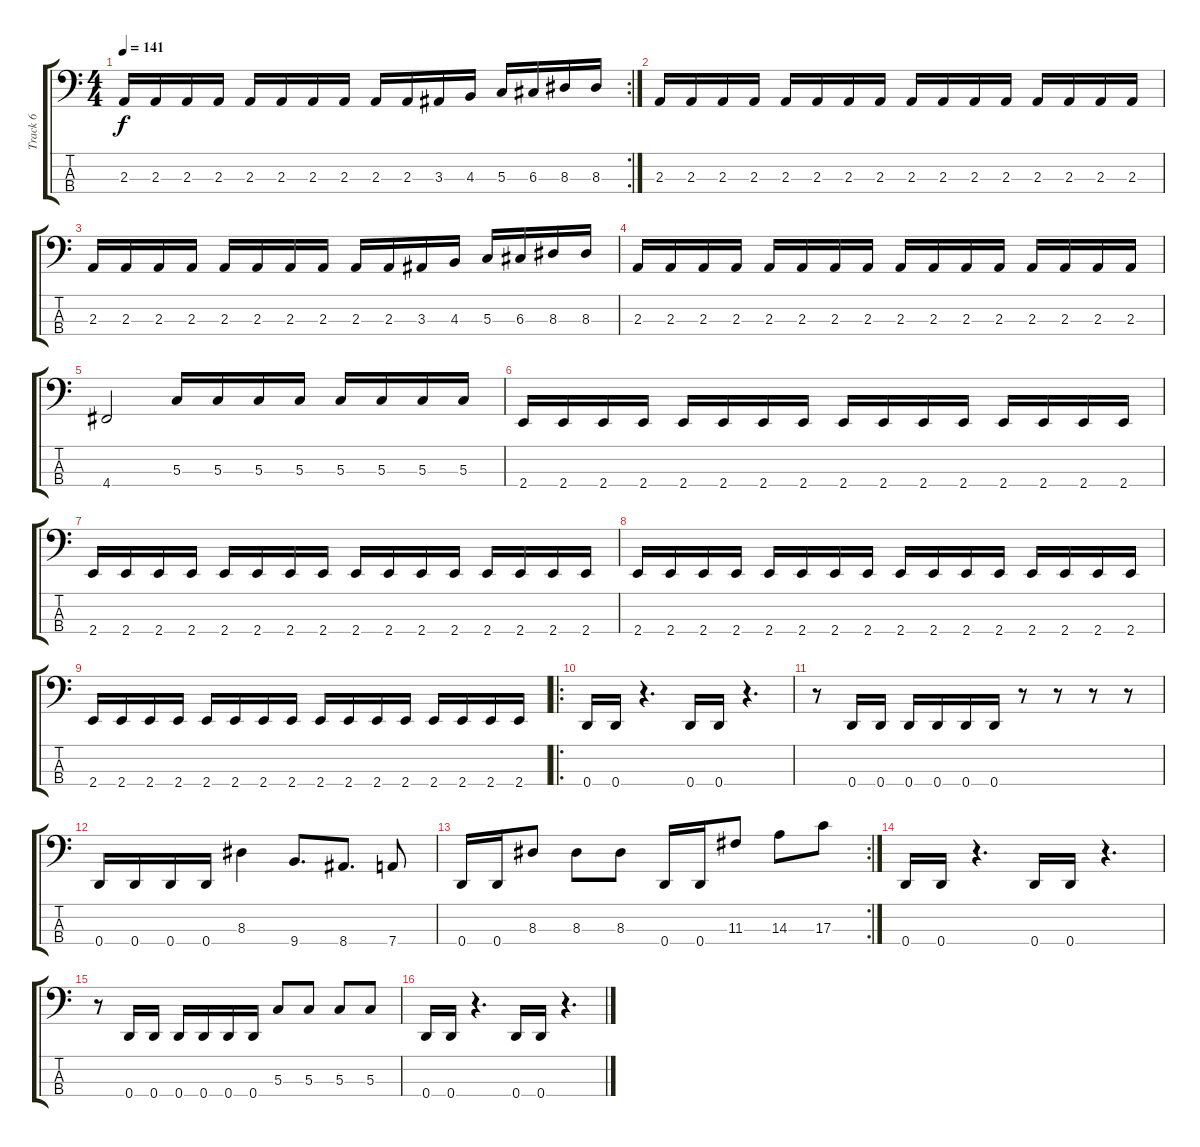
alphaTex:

\track ("Track 6" "Track 6") {instrument electricbassfinger}
\staff {score tabs}
\tuning (F2 C2 G1 D1) {hide}
\rc 2
\ts (4 4)
\tempo 141
\clef f4
\ks c
2.3.16{dy f} 2.3.16 2.3.16 2.3.16 2.3.16 2.3.16 2.3.16 2.3.16 2.3.16 2.3.16 3.3.16 4.3.16 5.3.16 6.3.16 8.3.16 8.3.16 |
2.3.16 2.3.16 2.3.16 2.3.16 2.3.16 2.3.16 2.3.16 2.3.16 2.3.16 2.3.16 2.3.16 2.3.16 2.3.16 2.3.16 2.3.16 2.3.16 |
2.3.16 2.3.16 2.3.16 2.3.16 2.3.16 2.3.16 2.3.16 2.3.16 2.3.16 2.3.16 3.3.16 4.3.16 5.3.16 6.3.16 8.3.16 8.3.16 |
2.3.16 2.3.16 2.3.16 2.3.16 2.3.16 2.3.16 2.3.16 2.3.16 2.3.16 2.3.16 2.3.16 2.3.16 2.3.16 2.3.16 2.3.16 2.3.16 |
4.4.2 5.3.16 5.3.16 5.3.16 5.3.16 5.3.16 5.3.16 5.3.16 5.3.16 |
2.4.16 2.4.16 2.4.16 2.4.16 2.4.16 2.4.16 2.4.16 2.4.16 2.4.16 2.4.16 2.4.16 2.4.16 2.4.16 2.4.16 2.4.16 2.4.16 |
2.4.16 2.4.16 2.4.16 2.4.16 2.4.16 2.4.16 2.4.16 2.4.16 2.4.16 2.4.16 2.4.16 2.4.16 2.4.16 2.4.16 2.4.16 2.4.16 |
2.4.16 2.4.16 2.4.16 2.4.16 2.4.16 2.4.16 2.4.16 2.4.16 2.4.16 2.4.16 2.4.16 2.4.16 2.4.16 2.4.16 2.4.16 2.4.16 |
2.4.16 2.4.16 2.4.16 2.4.16 2.4.16 2.4.16 2.4.16 2.4.16 2.4.16 2.4.16 2.4.16 2.4.16 2.4.16 2.4.16 2.4.16 2.4.16 |
\ro
0.4.16 0.4.16 r.4{d} 0.4.16 0.4.16 r.4{d} |
r.8 0.4.16 0.4.16 0.4.16 0.4.16 0.4.16 0.4.16 r.8 r.8 r.8 r.8 |
0.4.16 0.4.16 0.4.16 0.4.16 8.3.4 9.4.8{d} 8.4.8{d} 7.4.8 |
\rc 2
0.4.16 0.4.16 8.3.8 8.3.8 8.3.8 0.4.16 0.4.16 11.3.8 14.3.8 17.3.8 |
0.4.16 0.4.16 r.4{d} 0.4.16 0.4.16 r.4{d} |
r.8 0.4.16 0.4.16 0.4.16 0.4.16 0.4.16 0.4.16 5.3.8 5.3.8 5.3.8 5.3.8 |
0.4.16 0.4.16 r.4{d} 0.4.16 0.4.16 r.4{d}
